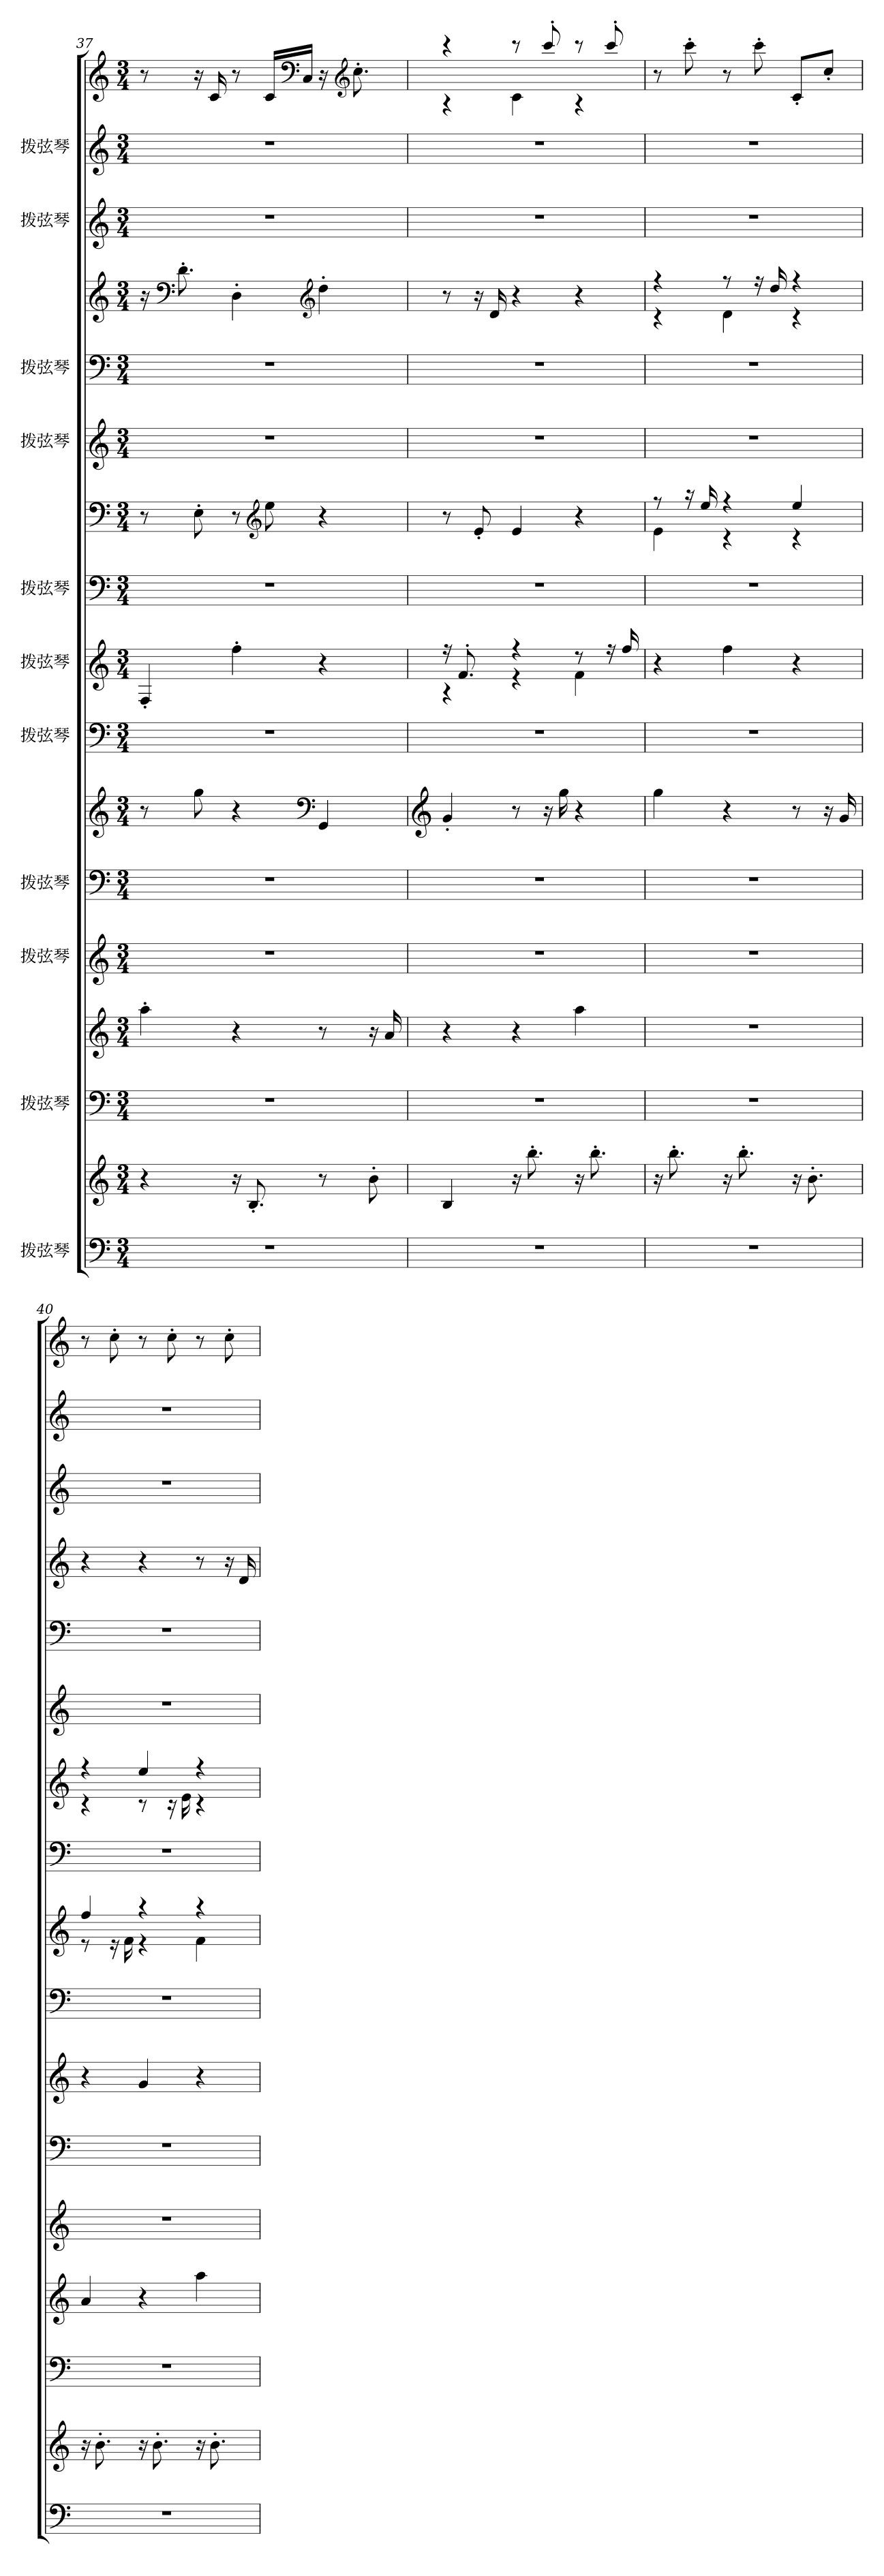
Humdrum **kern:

**kern	**kern	**kern	**kern	**kern	**kern	**kern	**kern	**kern	**kern	**kern	**kern	**kern	**kern	**kern	**kern	**kern
*part11	*part11	*part10	*part10	*part9	*part8	*part8	*part7	*part6	*part5	*part5	*part4	*part3	*part3	*part2	*part1	*part1
*staff17	*staff16	*staff15	*staff14	*staff13	*staff12	*staff11	*staff10	*staff9	*staff8	*staff7	*staff6	*staff5	*staff4	*staff3	*staff2	*staff1
*I"拨弦琴	*	*I"拨弦琴	*	*I"拨弦琴	*I"拨弦琴	*	*I"拨弦琴	*I"拨弦琴	*I"拨弦琴	*	*I"拨弦琴	*I"拨弦琴	*	*I"拨弦琴	*I"拨弦琴	*
*clefF4	*clefG2	*clefF4	*clefG2	*clefG2	*clefF4	*clefG2	*clefF4	*clefG2	*clefF4	*clefF4	*clefG2	*clefF4	*clefG2	*clefG2	*clefG2	*clefG2
*k[]	*k[]	*k[]	*k[]	*k[]	*k[]	*k[]	*k[]	*k[]	*k[]	*k[]	*k[]	*k[]	*k[]	*k[]	*k[]	*k[]
*M3/4	*M3/4	*M3/4	*M3/4	*M3/4	*M3/4	*M3/4	*M3/4	*M3/4	*M3/4	*M3/4	*M3/4	*M3/4	*M3/4	*M3/4	*M3/4	*M3/4
=37	=37	=37	=37	=37	=37	=37	=37	=37	=37	=37	=37	=37	=37	=37	=37	=37
2.r	4r	2.r	4aa'\	2.r	2.r	8r	2.r	4F'/	2.r	8r	2.r	2.r	16r	2.r	2.r	8r
*	*	*	*	*	*	*	*	*	*	*	*	*	*clefF4	*	*	*
.	.	.	.	.	.	.	.	.	.	.	.	.	8.d'\	.	.	.
.	.	.	.	.	.	8gg\	.	.	.	8E'\	.	.	.	.	.	16r
.	.	.	.	.	.	.	.	.	.	.	.	.	.	.	.	16c/
.	16r	.	4r	.	.	4r	.	4ff'\	.	8r	.	.	4D'\	.	.	8r
.	8.B'/	.	.	.	.	.	.	.	.	.	.	.	.	.	.	.
*	*	*	*	*	*	*	*	*	*	*clefG2	*	*	*	*	*	*
.	.	.	.	.	.	.	.	.	.	8ee\	.	.	.	.	.	16c/LL
*	*	*	*	*	*	*	*	*	*	*	*	*	*	*	*	*clefF4
.	.	.	.	.	.	.	.	.	.	.	.	.	.	.	.	16C/JJ
*	*	*	*	*	*	*clefF4	*	*	*	*	*	*	*clefG2	*	*	*
.	8r	.	8r	.	.	4GG/	.	4r	.	4r	.	.	4dd'\	.	.	16r
*	*	*	*	*	*	*	*	*	*	*	*	*	*	*	*	*clefG2
.	.	.	.	.	.	.	.	.	.	.	.	.	.	.	.	8.cc'\
.	8b'\	.	16r	.	.	.	.	.	.	.	.	.	.	.	.	.
.	.	.	16a/	.	.	.	.	.	.	.	.	.	.	.	.	.
!!LO:PB:g=z
=38	=38	=38	=38	=38	=38	=38	=38	=38	=38	=38	=38	=38	=38	=38	=38	=38
*	*	*	*	*	*	*clefG2	*	*	*	*	*	*	*	*	*	*
*	*	*	*	*	*	*	*	*^	*	*	*	*	*	*	*	*^
2.r	4B/	2.r	4r	2.r	2.r	4g'/	2.r	16r	4r	2.r	8r	2.r	2.r	8r	2.r	2.r	4r	4r
.	.	.	.	.	.	.	.	8.f'/	.	.	.	.	.	.	.	.	.	.
.	.	.	.	.	.	.	.	.	.	.	8e'/	.	.	16r	.	.	.	.
.	.	.	.	.	.	.	.	.	.	.	.	.	.	16d/	.	.	.	.
.	16r	.	4r	.	.	8r	.	4r	4r	.	4e/	.	.	4r	.	.	8r	4c\
.	8.bb'\	.	.	.	.	.	.	.	.	.	.	.	.	.	.	.	.	.
.	.	.	.	.	.	16r	.	.	.	.	.	.	.	.	.	.	8ccc'/	.
.	.	.	.	.	.	16gg\	.	.	.	.	.	.	.	.	.	.	.	.
.	16r	.	4aa\	.	.	4r	.	8r	4f\	.	4r	.	.	4r	.	.	8r	4r
.	8.bb'\	.	.	.	.	.	.	.	.	.	.	.	.	.	.	.	.	.
.	.	.	.	.	.	.	.	16r	.	.	.	.	.	.	.	.	8ccc'/	.
.	.	.	.	.	.	.	.	16ff/	.	.	.	.	.	.	.	.	.	.
*	*	*	*	*	*	*	*	*v	*v	*	*	*	*	*	*	*	*v	*v
=39	=39	=39	=39	=39	=39	=39	=39	=39	=39	=39	=39	=39	=39	=39	=39	=39
*	*	*	*	*	*	*	*	*	*	*^	*	*	*^	*	*	*
2.r	16r	2.r	2.r	2.r	2.r	4gg\	2.r	4r	2.r	8r	4e\	2.r	2.r	4r	4r	2.r	2.r	8r
.	8.bb'\	.	.	.	.	.	.	.	.	.	.	.	.	.	.	.	.	.
.	.	.	.	.	.	.	.	.	.	16r	.	.	.	.	.	.	.	8ccc'\
.	.	.	.	.	.	.	.	.	.	16ee/	.	.	.	.	.	.	.	.
.	16r	.	.	.	.	4r	.	4ff\	.	4r	4r	.	.	8r	4d\	.	.	8r
.	8.bb'\	.	.	.	.	.	.	.	.	.	.	.	.	.	.	.	.	.
.	.	.	.	.	.	.	.	.	.	.	.	.	.	16r	.	.	.	8ccc'\
.	.	.	.	.	.	.	.	.	.	.	.	.	.	16dd/	.	.	.	.
.	16r	.	.	.	.	8r	.	4r	.	4ee/	4r	.	.	4r	4r	.	.	8c'/L
.	8.b'\	.	.	.	.	.	.	.	.	.	.	.	.	.	.	.	.	.
.	.	.	.	.	.	16r	.	.	.	.	.	.	.	.	.	.	.	8cc'/J
.	.	.	.	.	.	16g/	.	.	.	.	.	.	.	.	.	.	.	.
*	*	*	*	*	*	*	*	*	*	*	*	*	*	*v	*v	*	*	*
=40	=40	=40	=40	=40	=40	=40	=40	=40	=40	=40	=40	=40	=40	=40	=40	=40	=40
*	*	*	*	*	*	*	*	*^	*	*	*	*	*	*	*	*	*
2.r	16r	2.r	4a/	2.r	2.r	4r	2.r	4ff/	8r	2.r	4r	4r	2.r	2.r	4r	2.r	2.r	8r
.	8.b'\	.	.	.	.	.	.	.	.	.	.	.	.	.	.	.	.	.
.	.	.	.	.	.	.	.	.	16r	.	.	.	.	.	.	.	.	8cc'\
.	.	.	.	.	.	.	.	.	16f\	.	.	.	.	.	.	.	.	.
.	16r	.	4r	.	.	4g/	.	4r	4r	.	4ee/	8r	.	.	4r	.	.	8r
.	8.b'\	.	.	.	.	.	.	.	.	.	.	.	.	.	.	.	.	.
.	.	.	.	.	.	.	.	.	.	.	.	16r	.	.	.	.	.	8cc'\
.	.	.	.	.	.	.	.	.	.	.	.	16e\	.	.	.	.	.	.
.	16r	.	4aa\	.	.	4r	.	4r	4f\	.	4r	4r	.	.	8r	.	.	8r
.	8.b'\	.	.	.	.	.	.	.	.	.	.	.	.	.	.	.	.	.
.	.	.	.	.	.	.	.	.	.	.	.	.	.	.	16r	.	.	8cc'\
.	.	.	.	.	.	.	.	.	.	.	.	.	.	.	16d/	.	.	.
*	*	*	*	*	*	*	*	*v	*v	*	*v	*v	*	*	*	*	*	*
=	=	=	=	=	=	=	=	=	=	=	=	=	=	=	=	=
*-	*-	*-	*-	*-	*-	*-	*-	*-	*-	*-	*-	*-	*-	*-	*-	*-
